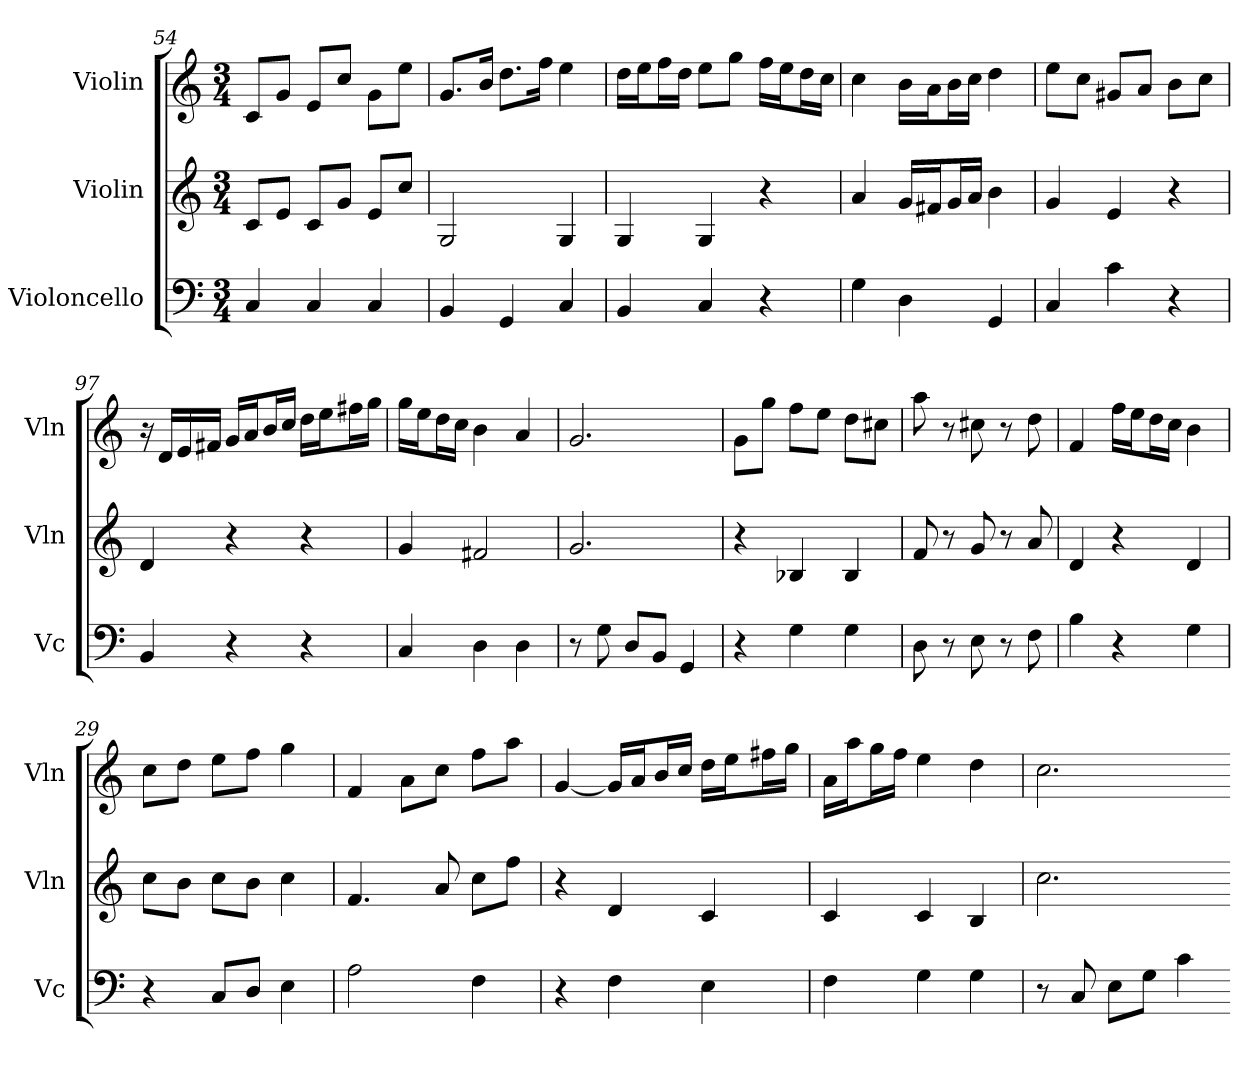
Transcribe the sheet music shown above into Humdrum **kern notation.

**kern	**kern	**kern
*part3	*part2	*part1
*staff3	*staff2	*staff1
*I"Violoncello	*I"Violin	*I"Violin
*I'Vc	*I'Vln	*I'Vln
*k[]	*k[]	*k[]
*M3/4	*M3/4	*M3/4
*MM120	*MM120	*MM120
=54	=54	=54
4C	8cL	8cL
.	8eJ	8gJ
4C	8cL	8eL
.	8gJ	8ccJ
4C	8eL	8gL
.	8ccJ	8eeJ
=60	=60	=60
4BB	2G	8.gL
.	.	16bJk
4GG	.	8.ddL
.	.	16ffJk
4C	4G	4ee
=113	=113	=113
4BB	4G	16ddLL
.	.	16eeJ
.	.	16ffL
.	.	16ddJJ
4C	4G	8eeL
.	.	8ggJ
4r	4r	16ffLL
.	.	16eeJ
.	.	16ddL
.	.	16ccJJ
=85	=85	=85
4G	4a	4cc
4D	16gLL	16bLL
.	16f#XJ	16aJ
.	16gL	16bL
.	16aJJ	16ccJJ
4GG	4b	4dd
=28	=28	=28
4C	4g	8eeL
.	.	8ccJ
4c	4e	8g#XL
.	.	8aJ
4r	4r	8bL
.	.	8ccJ
=97	=97	=97
4BB	4d	16r
.	.	16dLL
.	.	16e
.	.	16f#XJJ
4r	4r	16gLL
.	.	16aJ
.	.	16bL
.	.	16ccJJ
4r	4r	16ddLL
.	.	16eeJ
.	.	16ff#XL
.	.	16ggJJ
=106	=106	=106
4C	4g	16ggLL
.	.	16eeJ
.	.	16ddL
.	.	16ccJJ
4D	2f#X	4b
4D	.	4a
=107	=107	=107
8r	2.g	2.g
8G	.	.
8DL	.	.
8BBJ	.	.
4GG	.	.
=138	=138	=138
4r	4r	8gL
.	.	8ggJ
4G	4B-X	8ffL
.	.	8eeJ
4G	4B-	8ddL
.	.	8cc#XJ
=39	=39	=39
8D	8f	8aa
8r	8r	8r
8E	8g	8cc#X
8r	8r	8r
8F	8a	8dd
=57	=57	=57
4B	4d	4f
4r	4r	16ffLL
.	.	16eeJ
.	.	16ddL
.	.	16ccJJ
4G	4d	4b
=29	=29	=29
4r	8ccL	8ccL
.	8bJ	8ddJ
8CL	8ccL	8eeL
8DJ	8bJ	8ffJ
4E	4cc	4gg
=73	=73	=73
2A	4.f	4f
.	.	8aL
.	8a	8ccJ
4F	8ccL	8ffL
.	8ffJ	8aaJ
=136	=136	=136
4r	4r	[4g
4F	4d	16gLL]
.	.	16aJ
.	.	16bL
.	.	16ccJJ
4E	4c	16ddLL
.	.	16eeJ
.	.	16ff#XL
.	.	16ggJJ
=23	=23	=23
4F	4c	16aLL
.	.	16aaJ
.	.	16ggL
.	.	16ffJJ
4G	4c	4ee
4G	4B	4dd
=79	=79	=79
8r	2.cc	2.cc
8C	.	.
8EL	.	.
8GJ	.	.
4c	.	.
=-	=-	=-
*-	*-	*-
